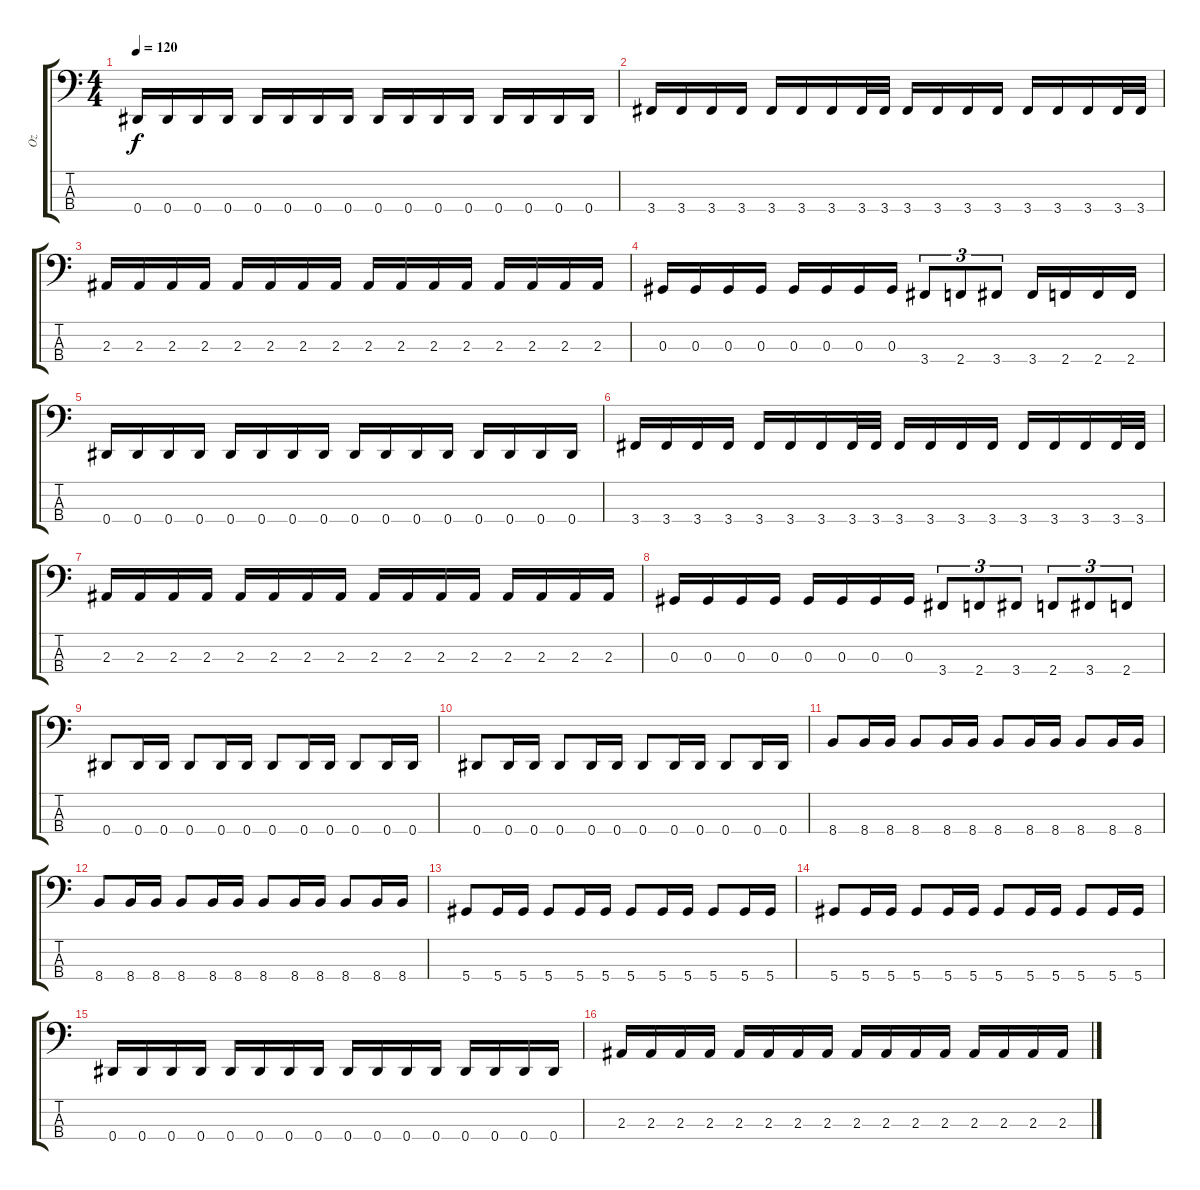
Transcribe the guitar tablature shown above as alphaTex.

\track ("Oz" "Oz") {instrument electricbasspick}
\staff {score tabs}
\tuning (Gb2 Db2 Ab1 Eb1) {hide}
\ts (4 4)
\tempo 120
\clef f4
\ks c
0.4.16{dy f} 0.4.16 0.4.16 0.4.16 0.4.16 0.4.16 0.4.16 0.4.16 0.4.16 0.4.16 0.4.16 0.4.16 0.4.16 0.4.16 0.4.16 0.4.16 |
3.4.16 3.4.16 3.4.16 3.4.16 3.4.16 3.4.16 3.4.16 3.4.32 3.4.32 3.4.16 3.4.16 3.4.16 3.4.16 3.4.16 3.4.16 3.4.16 3.4.32 3.4.32 |
2.3.16 2.3.16 2.3.16 2.3.16 2.3.16 2.3.16 2.3.16 2.3.16 2.3.16 2.3.16 2.3.16 2.3.16 2.3.16 2.3.16 2.3.16 2.3.16 |
0.3.16 0.3.16 0.3.16 0.3.16 0.3.16 0.3.16 0.3.16 0.3.16 3.4.8{tu (3 2)} 2.4.8{tu (3 2)} 3.4.8{tu (3 2)} 3.4.16 2.4.16 2.4.16 2.4.16 |
0.4.16 0.4.16 0.4.16 0.4.16 0.4.16 0.4.16 0.4.16 0.4.16 0.4.16 0.4.16 0.4.16 0.4.16 0.4.16 0.4.16 0.4.16 0.4.16 |
3.4.16 3.4.16 3.4.16 3.4.16 3.4.16 3.4.16 3.4.16 3.4.32 3.4.32 3.4.16 3.4.16 3.4.16 3.4.16 3.4.16 3.4.16 3.4.16 3.4.32 3.4.32 |
2.3.16 2.3.16 2.3.16 2.3.16 2.3.16 2.3.16 2.3.16 2.3.16 2.3.16 2.3.16 2.3.16 2.3.16 2.3.16 2.3.16 2.3.16 2.3.16 |
0.3.16 0.3.16 0.3.16 0.3.16 0.3.16 0.3.16 0.3.16 0.3.16 3.4.8{tu (3 2)} 2.4.8{tu (3 2)} 3.4.8{tu (3 2)} 2.4.8{tu (3 2)} 3.4.8{tu (3 2)} 2.4.8{tu (3 2)} |
0.4.8 0.4.16 0.4.16 0.4.8 0.4.16 0.4.16 0.4.8 0.4.16 0.4.16 0.4.8 0.4.16 0.4.16 |
0.4.8 0.4.16 0.4.16 0.4.8 0.4.16 0.4.16 0.4.8 0.4.16 0.4.16 0.4.8 0.4.16 0.4.16 |
8.4.8 8.4.16 8.4.16 8.4.8 8.4.16 8.4.16 8.4.8 8.4.16 8.4.16 8.4.8 8.4.16 8.4.16 |
8.4.8 8.4.16 8.4.16 8.4.8 8.4.16 8.4.16 8.4.8 8.4.16 8.4.16 8.4.8 8.4.16 8.4.16 |
5.4.8 5.4.16 5.4.16 5.4.8 5.4.16 5.4.16 5.4.8 5.4.16 5.4.16 5.4.8 5.4.16 5.4.16 |
5.4.8 5.4.16 5.4.16 5.4.8 5.4.16 5.4.16 5.4.8 5.4.16 5.4.16 5.4.8 5.4.16 5.4.16 |
0.4.16 0.4.16 0.4.16 0.4.16 0.4.16 0.4.16 0.4.16 0.4.16 0.4.16 0.4.16 0.4.16 0.4.16 0.4.16 0.4.16 0.4.16 0.4.16 |
2.3.16 2.3.16 2.3.16 2.3.16 2.3.16 2.3.16 2.3.16 2.3.16 2.3.16 2.3.16 2.3.16 2.3.16 2.3.16 2.3.16 2.3.16 2.3.16
